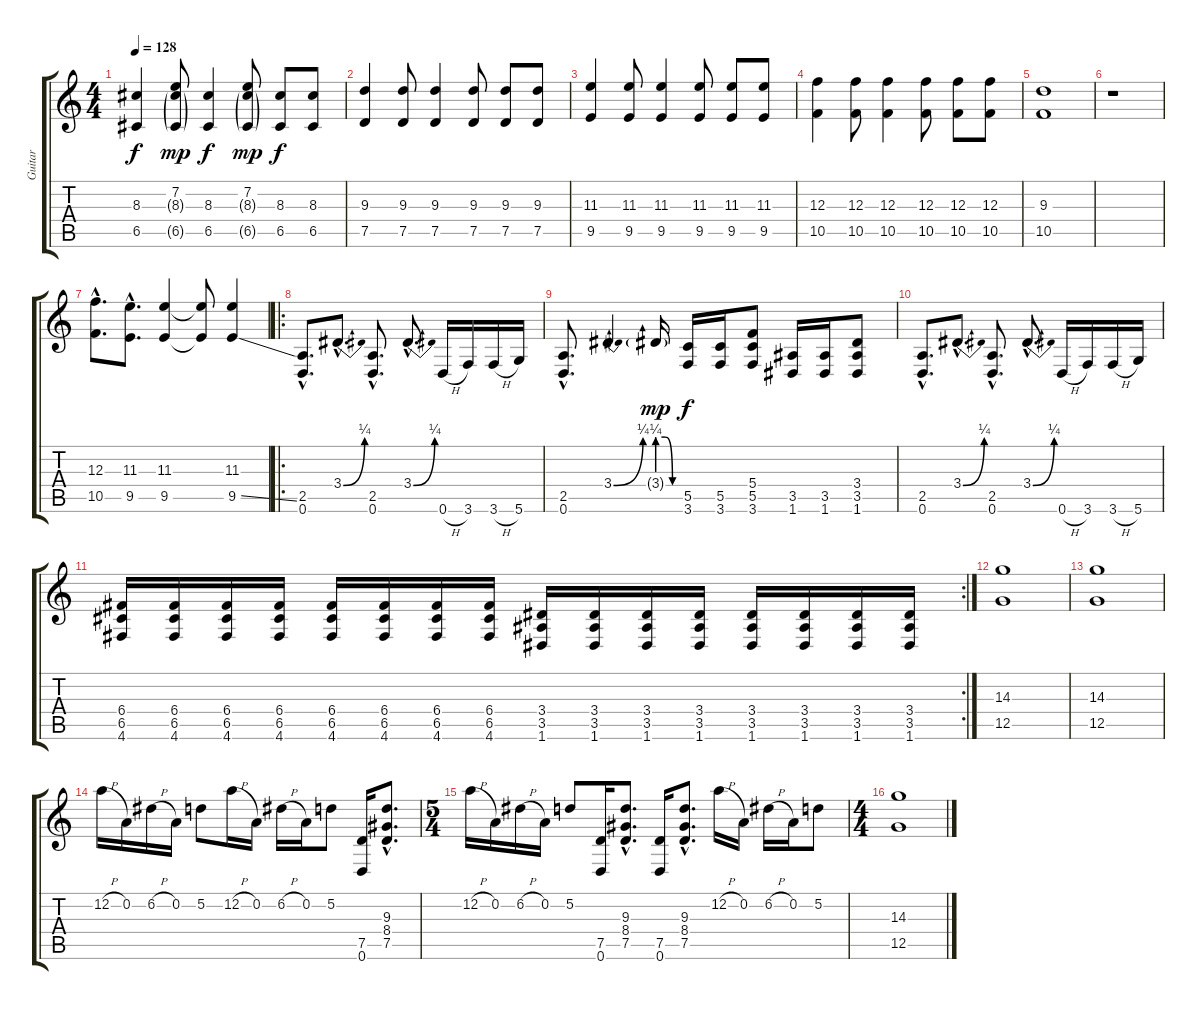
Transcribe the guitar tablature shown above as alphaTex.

\track ("Guitar" "Guitar") {instrument overdrivenguitar}
\staff {score tabs}
\tuning (D4 A3 F3 C3 G2 D2) {hide}
\ts (4 4)
\tempo 128
\clef g2
\ks c
(8.3 6.5).4{dy f} (7.2 8.3{g} 6.5{g}).8{dy mp} (8.3 6.5).4{dy f} (7.2 8.3{g} 6.5{g}).8{dy mp} (8.3 6.5).8{dy f} (8.3 6.5).8 |
(9.3 7.5).4 (9.3 7.5).8 (9.3 7.5).4 (9.3 7.5).8 (9.3 7.5).8 (9.3 7.5).8 |
(11.3 9.5).4 (11.3 9.5).8 (11.3 9.5).4 (11.3 9.5).8 (11.3 9.5).8 (11.3 9.5).8 |
(12.3 10.5).4 (12.3 10.5).8 (12.3 10.5).4 (12.3 10.5).8 (12.3 10.5).8 (12.3 10.5).8 |
(9.3 10.5).1 |
r.1 |
(12.3{hac} 10.5{hac}).8{d} (11.3{hac} 9.5{hac}).8{d} (11.3 9.5).4 (11.3{t} 9.5{t}).8 (11.3 9.5{ss}).4 |
\ro
(2.5{hac} 0.6{hac}).8{d} 3.4{be (bend 0 0 60 1) hac}.8{d} (2.5{hac} 0.6{hac}).8{d} 3.4{be (bend 0 0 60 1) hac}.8{d} 0.6{h}.16 3.6.16 3.6{h}.16 5.6.16 |
(2.5{hac} 0.6{hac}).8{d} 3.4{be (bend 0 0 60 1)}.4 3.4{be (custom 0 1 20 1 40 0 60 0) g}.16{dy mp} (5.5 3.6).16{dy f} (5.5 3.6).16 (5.4 5.5 3.6).8 (3.5 1.6).16 (3.5 1.6).16 (3.4 3.5 1.6).8 |
(2.5{hac} 0.6{hac}).8{d} 3.4{be (bend 0 0 60 1) hac}.8{d} (2.5{hac} 0.6{hac}).8{d} 3.4{be (bend 0 0 60 1) hac}.8{d} 0.6{h}.16 3.6.16 3.6{h}.16 5.6.16 |
\rc 2
(6.4 6.5 4.6).16 (6.4 6.5 4.6).16 (6.4 6.5 4.6).16 (6.4 6.5 4.6).16 (6.4 6.5 4.6).16 (6.4 6.5 4.6).16 (6.4 6.5 4.6).16 (6.4 6.5 4.6).16 (3.4 3.5 1.6).16 (3.4 3.5 1.6).16 (3.4 3.5 1.6).16 (3.4 3.5 1.6).16 (3.4 3.5 1.6).16 (3.4 3.5 1.6).16 (3.4 3.5 1.6).16 (3.4 3.5 1.6).16 |
(14.3 12.5).1 |
(14.3 12.5).1 |
12.2{h}.16 0.2.16 6.2{h}.16 0.2.16 5.2.8 12.2{h}.16 0.2.16 6.2{h}.16 0.2.16 5.2.8 (7.5 0.6).16 (9.3{hac} 8.4{hac} 7.5{hac}).8{d} |
\ts (5 4)
12.2{h}.16 0.2.16 6.2{h}.16 0.2.16 5.2.8 (7.5 0.6).16 (9.3{hac} 8.4{hac} 7.5{hac}).8{d} (7.5 0.6).16 (9.3{hac} 8.4{hac} 7.5{hac}).8{d} 12.2{h}.16 0.2.16 6.2{h}.16 0.2.16 5.2.8 |
\ts (4 4)
(14.3 12.5).1
